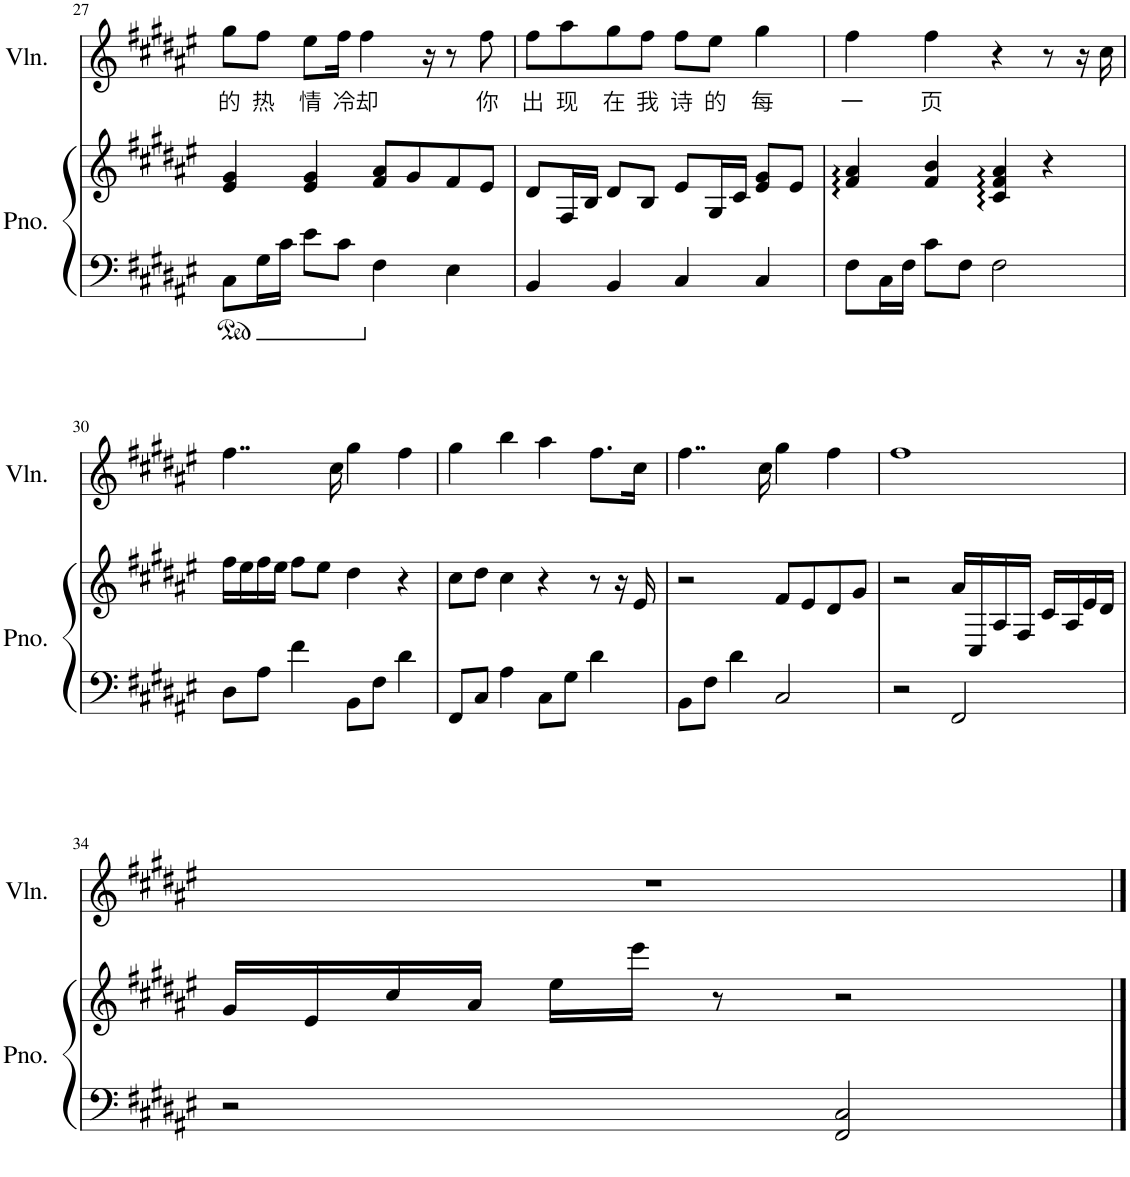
**kern	**kern	**kern	**text
*part2	*part2	*part1	*part1
*staff3	*staff2	*staff1	*staff1
*I"Piano	*	*I"Violin	*
*I'Pno.	*	*I'Vln.	*
!!LO:PB:g=z
*clefF4	*clefG2	*clefG2	*
*k[f#c#g#d#a#e#]	*k[f#c#g#d#a#e#]	*k[f#c#g#d#a#e#]	*
*M4/4	*M4/4	*M4/4	*
=27	=27	=27	=27
!	!	!	!LO:LY:b
8C#\L	4e#/ 4g#/	8gg#\L	的
!	!	!	!LO:LY:b
16G#\L	.	8ff#\J	热
16c#\JJ	.	.	.
!	!	!	!LO:LY:b
8e#\L	4e#/ 4g#/	8ee#\L	情
!	!	!	!LO:LY:b
8c#\J	.	16ff#\Jk	冷
!	!	!	!LO:LY:b
.	.	4ff#\	却
4F#\	8f#/ 8a#/L	.	.
.	8g#/	.	.
.	.	16r	.
4E#\	8f#/	8r	.
!	!	!	!LO:LY:b
.	8e#/J	8ff#\	你
=28	=28	=28	=28
!	!	!	!LO:LY:b
4BB/	8d#/L	8ff#\L	出
!	!	!	!LO:LY:b
.	16F#/L	8aa#\	现
.	16B/JJ	.	.
!	!	!	!LO:LY:b
4BB/	8d#/L	8gg#\	在
!	!	!	!LO:LY:b
.	8B/J	8ff#\J	我
!	!	!	!LO:LY:b
4C#/	8e#/L	8ff#\L	诗
!	!	!	!LO:LY:b
.	16G#/L	8ee#\J	的
.	16c#/JJ	.	.
!	!	!	!LO:LY:b
4C#/	8e#/ 8g#/L	4gg#\	每
.	8e#/J	.	.
=29	=29	=29	=29
!	!	!	!LO:LY:b
8F#\L	4f#/ 4a#/	4ff#\	一
16C#\L	.	.	.
16F#\JJ	.	.	.
!	!	!	!LO:LY:b
8c#\L	4f#/ 4b/	4ff#\	页
8F#\J	.	.	.
2F#\	4c#/ 4f#/ 4a#/	4r	.
.	4r	8r	.
.	.	16r	.
.	.	16cc#\	.
!!LO:LB:g=z
=30	=30	=30	=30
8D#\L	16ff#\LL	4..ff#\	.
.	16ee#\	.	.
8A#\J	16ff#\	.	.
.	16ee#\JJ	.	.
4f#\	8ff#\L	.	.
.	8ee#\J	.	.
.	.	16cc#\	.
8BB\L	4dd#\	4gg#\	.
8F#\J	.	.	.
4d#\	4r	4ff#\	.
=31	=31	=31	=31
8FF#/L	8cc#\L	4gg#\	.
8C#/J	8dd#\J	.	.
4A#\	4cc#\	4bb\	.
8C#\L	4r	4aa#\	.
8G#\J	.	.	.
4d#\	8r	8.ff#\L	.
.	16r	.	.
.	16e#/	16cc#\Jk	.
=32	=32	=32	=32
8BB\L	2r	4..ff#\	.
8F#\J	.	.	.
4d#\	.	.	.
.	.	16cc#\	.
2C#/	8f#/L	4gg#\	.
.	8e#/	.	.
.	8d#/	4ff#\	.
.	8g#/J	.	.
=33	=33	=33	=33
2r	2r	1ff#	.
2FF#/	16a#/LL	.	.
.	16C#/	.	.
.	16A#/	.	.
.	16F#/JJ	.	.
.	16c#/LL	.	.
.	16A#/	.	.
.	16e#/	.	.
.	16d#/JJ	.	.
!!LO:LB:g=z
=34	=34	=34	=34
2r	16g#/LL	1r	.
.	16e#/	.	.
.	16cc#/	.	.
.	16a#/JJ	.	.
.	16ee#\LL	.	.
.	16eee#\JJ	.	.
.	8r	.	.
2FF#/ 2C#/	2r	.	.
==	==	==	==
*-	*-	*-	*-
